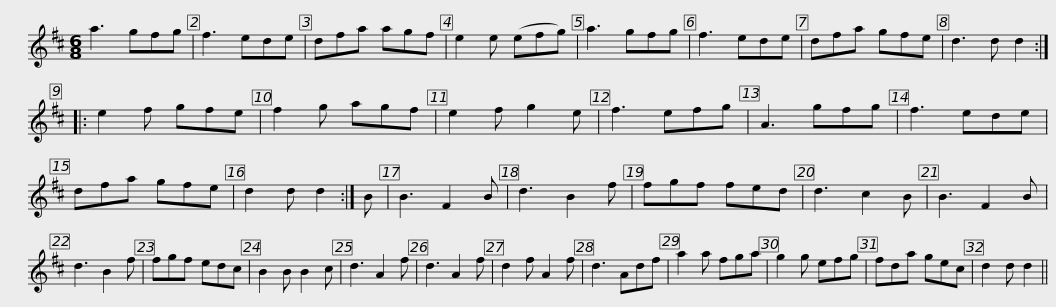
X:1
L:1/8
M:6/8
I:linebreak $
K:D
V:1 treble
V:1
 a3 gfg | f3 ede | dfa agf | e2 e (efg) | a3 gfg | %5
 f3 ede | dfa gfe | d3 d d2 ::$ e2 f gfe | f2 g agf | %10
 e2 f g2 e | f3 efg | A3 gfg | f3 ede | dfa gfe | %15
 d2 d d2 :| B |$ B3 F2 B | d3 B2 f | fgf fed | %20
 d3 c2 B | B3 F2 B | d3 B2 f | fgf edc | B2 B B2 c | %25
 d3 A2 f | d3 A2 f |$ d2 f A2 f | d3 Adf | a2 a fga | %30
 g2 g efg | fda gec | d2 d d2 || %33
